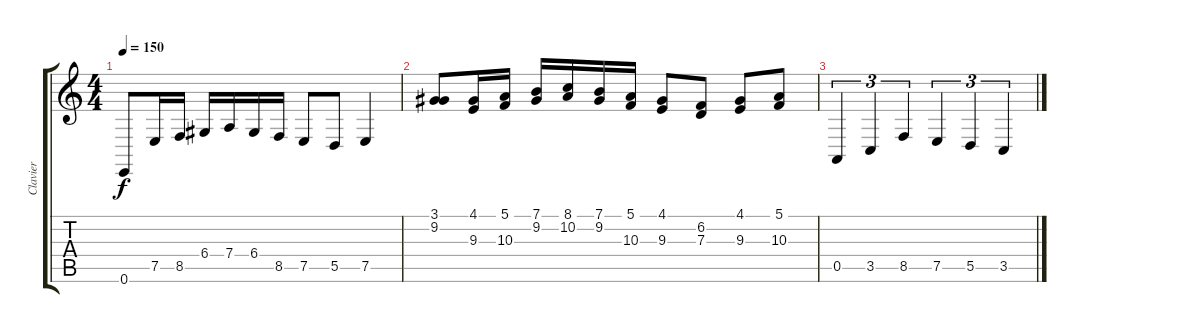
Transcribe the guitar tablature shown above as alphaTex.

\track ("Clavier" "Clavier") {instrument clavinet}
\staff {score tabs}
\tuning (E4 B3 G3 D3 A2 E2) {hide}
\ts (4 4)
\tempo 150
\clef g2
\ks c
0.6.8{dy f volume 2} 7.5.16 8.5.16 6.4.16 7.4.16 6.4.16 8.5.16 7.5.8 5.5.8 7.5.4 |
(3.1{t} 9.2{t}).8 (4.1 9.3).16 (5.1 10.3).16 (7.1 9.2).16 (8.1 10.2).16 (7.1 9.2).16 (5.1 10.3).16 (4.1 9.3).8 (6.2 7.3).8 (4.1 9.3).8 (5.1 10.3).8 |
0.5.4{tu (3 2) volume 0} 3.5.4{tu (3 2)} 8.5.4{tu (3 2)} 7.5.4{tu (3 2)} 5.5.4{tu (3 2)} 3.5.4{tu (3 2)}
